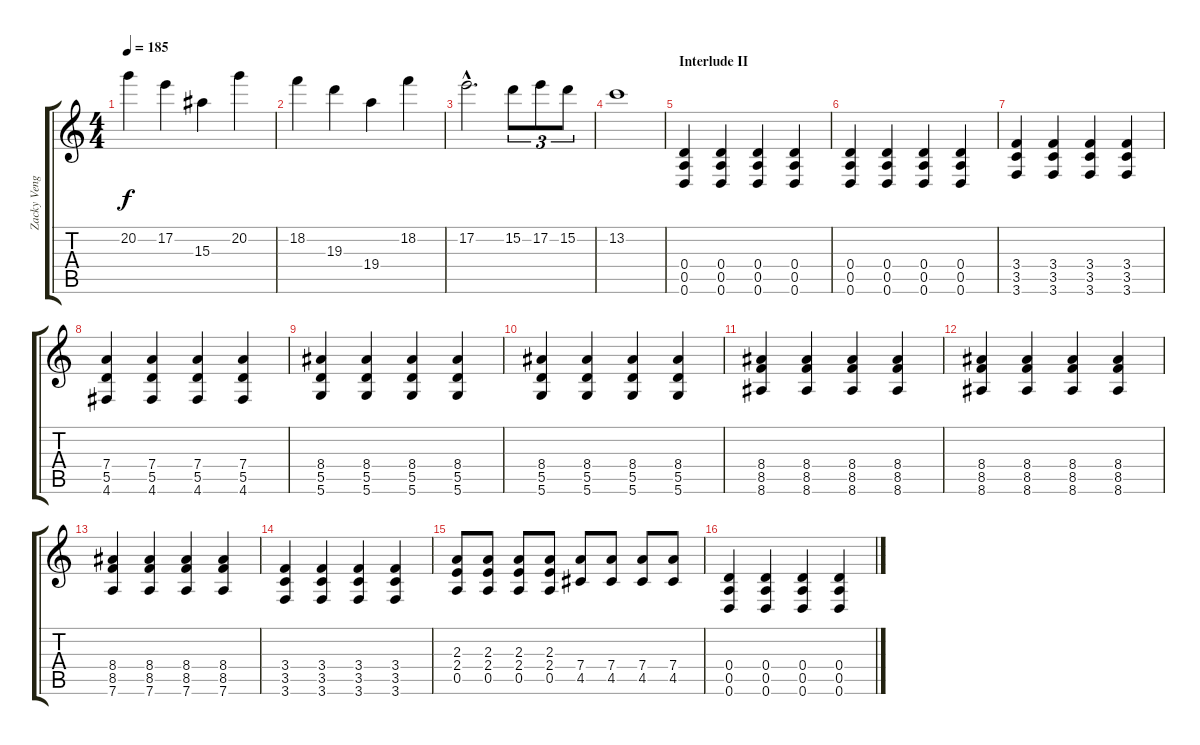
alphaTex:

\track ("Zacky Vengeance" "Zacky Veng") {instrument distortionguitar}
\staff {score tabs}
\tuning (E4 B3 G3 D3 A2 D2) {hide}
\ts (4 4)
\tempo 185
\clef g2
\ks c
20.2.4{dy f} 17.2.4 15.3.4 20.2.4 |
18.2.4 19.3.4 19.4.4 18.2.4 |
17.2{hac}.2{d} 15.2.8{tu (3 2)} 17.2.8{tu (3 2)} 15.2.8{tu (3 2)} |
13.2.1 |
\section ("" "Interlude II")
(0.4 0.5 0.6).4 (0.4 0.5 0.6).4 (0.4 0.5 0.6).4 (0.4 0.5 0.6).4 |
(0.4 0.5 0.6).4 (0.4 0.5 0.6).4 (0.4 0.5 0.6).4 (0.4 0.5 0.6).4 |
(3.4 3.5 3.6).4 (3.4 3.5 3.6).4 (3.4 3.5 3.6).4 (3.4 3.5 3.6).4 |
(7.4 5.5 4.6).4 (7.4 5.5 4.6).4 (7.4 5.5 4.6).4 (7.4 5.5 4.6).4 |
(8.4 5.5 5.6).4 (8.4 5.5 5.6).4 (8.4 5.5 5.6).4 (8.4 5.5 5.6).4 |
(8.4 5.5 5.6).4 (8.4 5.5 5.6).4 (8.4 5.5 5.6).4 (8.4 5.5 5.6).4 |
(8.4 8.5 8.6).4 (8.4 8.5 8.6).4 (8.4 8.5 8.6).4 (8.4 8.5 8.6).4 |
(8.4 8.5 8.6).4 (8.4 8.5 8.6).4 (8.4 8.5 8.6).4 (8.4 8.5 8.6).4 |
(8.4 8.5 7.6).4 (8.4 8.5 7.6).4 (8.4 8.5 7.6).4 (8.4 8.5 7.6).4 |
(3.4 3.5 3.6).4 (3.4 3.5 3.6).4 (3.4 3.5 3.6).4 (3.4 3.5 3.6).4 |
(2.3 2.4 0.5).8 (2.3 2.4 0.5).8 (2.3 2.4 0.5).8 (2.3 2.4 0.5).8 (7.4 4.5).8 (7.4 4.5).8 (7.4 4.5).8 (7.4 4.5).8 |
(0.4 0.5 0.6).4 (0.4 0.5 0.6).4 (0.4 0.5 0.6).4 (0.4 0.5 0.6).4
